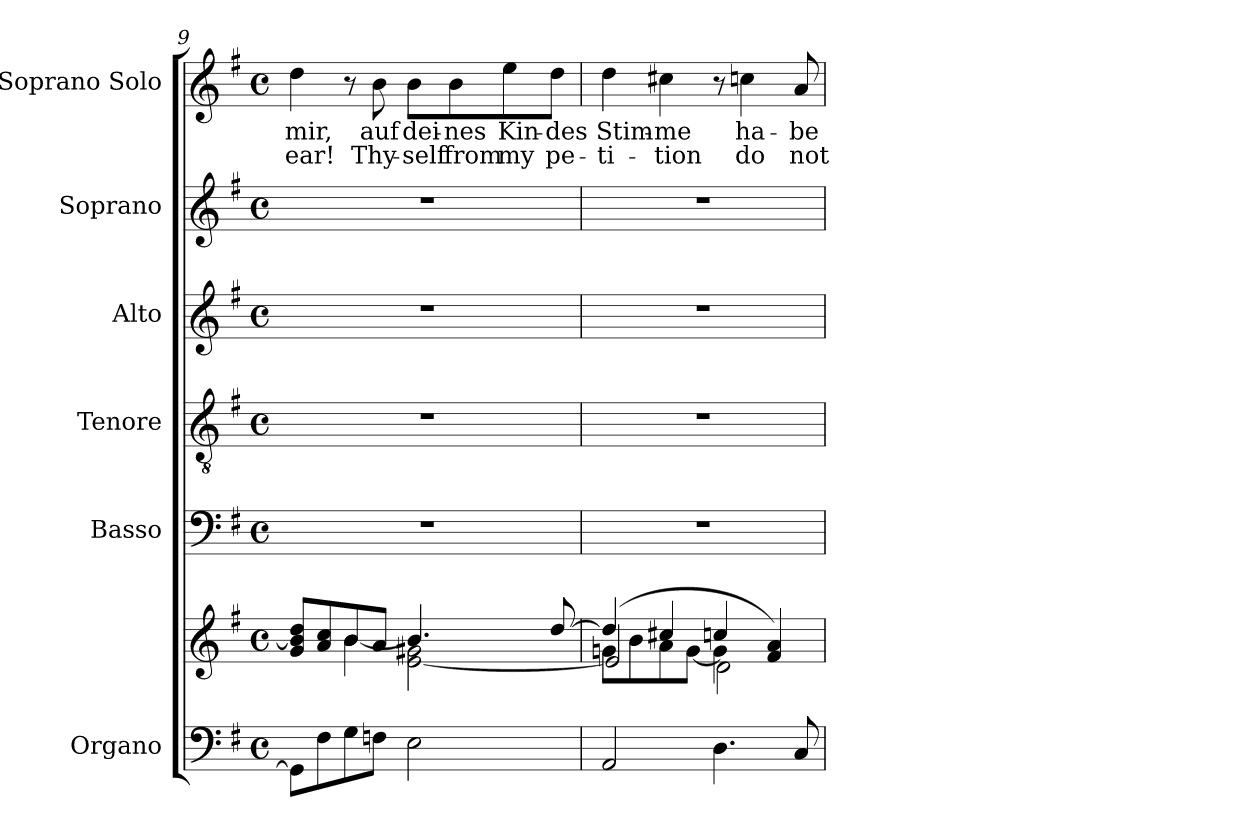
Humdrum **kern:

**kern	**kern	**kern	**kern	**kern	**kern	**kern	**text	**text
*part6	*part6	*part5	*part4	*part3	*part2	*part1	*part1	*part1
*staff7	*staff6	*staff5	*staff4	*staff3	*staff2	*staff1	*staff1	*staff1
*I"Organo	*	*I"Basso	*I"Tenore	*I"Alto	*I"Soprano	*I"Soprano Solo	*	*
*clefF4	*clefG2	*clefF4	*clefGv2	*clefG2	*clefG2	*clefG2	*	*
*k[f#]	*k[f#]	*k[f#]	*k[f#]	*k[f#]	*k[f#]	*k[f#]	*	*
*M4/4	*M4/4	*M4/4	*M4/4	*M4/4	*M4/4	*M4/4	*	*
*met(c)	*met(c)	*met(c)	*met(c)	*met(c)	*met(c)	*met(c)	*	*
=9	=9	=9	=9	=9	=9	=9	=9	=9
*	*^	*	*	*	*	*	*	*
!	!	!	!	!	!	!	!	!LO:LY:b	!LO:LY:b
8GG\L]	8g/ 8b/] 8dd/L	4ryy	1r	1r	1r	1r	4dd\	mir,	ear!
8F#\	8a/ 8cc/	.	.	.	.	.	.	.	.
8G\	8b/	[4b\	.	.	.	.	8r	.	.
!	!	!	!	!	!	!	!	!LO:LY:b	!LO:LY:b
8Fn\J	8a/J	.	.	.	.	.	8b\	auf	Thy-
!	!	!	!	!	!	!	!	!LO:LY:b	!LO:LY:b
2E\	4.b/]	[2e\ 2g#X\	.	.	.	.	8b\L	dei-	self
!	!	!	!	!	!	!	!	!LO:LY:b	!LO:LY:b
.	.	.	.	.	.	.	8b\	-nes	from
!	!	!	!	!	!	!	!	!LO:LY:b	!LO:LY:b
.	.	.	.	.	.	.	8ee\	Kin-	my
!	!	!	!	!	!	!	!	!LO:LY:b	!LO:LY:b
.	[8dd/	.	.	.	.	.	8dd\J	-des	pe-
=10	=10	=10	=10	=10	=10	=10	=10	=10	=10
*	*	*^	*	*	*	*	*	*	*
!	!	!	!	!	!	!	!	!	!LO:LY:b	!LO:LY:b
2AA/	(>4dd/]	8gn\L	2e/]	1r	1r	1r	1r	4dd\	Stim-	ti-
.	.	8b\	.	.	.	.	.	.	.	.
!	!	!	!	!	!	!	!	!	!LO:LY:b	!LO:LY:b
.	4cc#X/	8a\	.	.	.	.	.	4cc#X\	-me	tion
.	.	[8g\J	.	.	.	.	.	.	.	.
4.D\	4ccn/	4g\]	2d\	.	.	.	.	8r	.	.
!	!	!	!	!	!	!	!	!	!LO:LY:b	!LO:LY:b
.	.	.	.	.	.	.	.	4ccn\	ha-	do
.	4f#/ 4a/)	4ryy	.	.	.	.	.	.	.	.
!	!	!	!	!	!	!	!	!	!LO:LY:b	!LO:LY:b
8C/	.	.	.	.	.	.	.	8a/	-be	not
*	*v	*v	*v	*	*	*	*	*	*	*
=	=	=	=	=	=	=	=	=
*-	*-	*-	*-	*-	*-	*-	*-	*-
